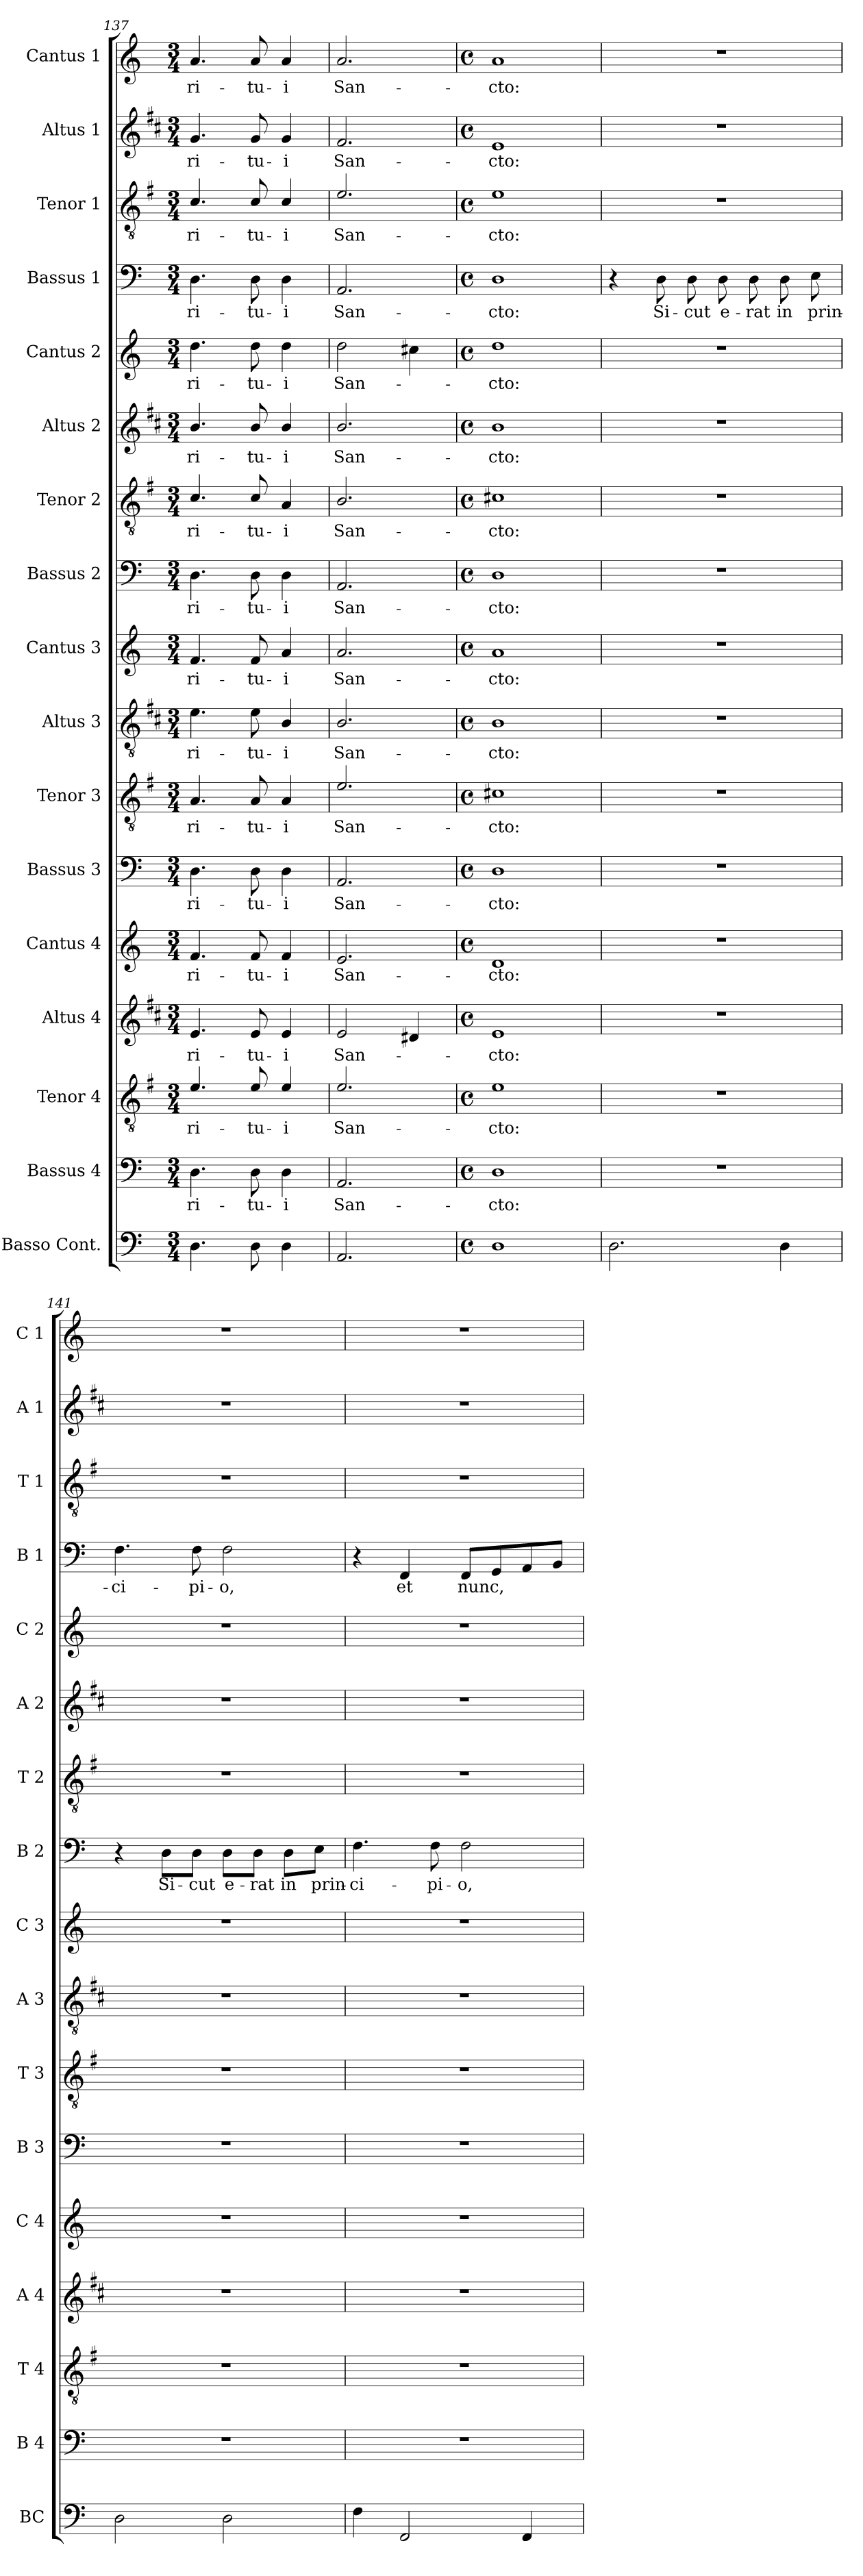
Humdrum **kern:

**kern	**kern	**text	**kern	**text	**kern	**text	**kern	**text	**kern	**text	**kern	**text	**kern	**text	**kern	**text	**kern	**text	**kern	**text	**kern	**text	**kern	**text	**kern	**text	**kern	**text	**kern	**text	**kern	**text
*part17	*part16	*part16	*part15	*part15	*part14	*part14	*part13	*part13	*part12	*part12	*part11	*part11	*part10	*part10	*part9	*part9	*part8	*part8	*part7	*part7	*part6	*part6	*part5	*part5	*part4	*part4	*part3	*part3	*part2	*part2	*part1	*part1
*staff17	*staff16	*staff16	*staff15	*staff15	*staff14	*staff14	*staff13	*staff13	*staff12	*staff12	*staff11	*staff11	*staff10	*staff10	*staff9	*staff9	*staff8	*staff8	*staff7	*staff7	*staff6	*staff6	*staff5	*staff5	*staff4	*staff4	*staff3	*staff3	*staff2	*staff2	*staff1	*staff1
*I"Basso Cont.	*I"Bassus 4	*	*I"Tenor 4	*	*I"Altus 4	*	*I"Cantus 4	*	*I"Bassus 3	*	*I"Tenor 3	*	*I"Altus 3	*	*I"Cantus 3	*	*I"Bassus 2	*	*I"Tenor 2	*	*I"Altus 2	*	*I"Cantus 2	*	*I"Bassus 1	*	*I"Tenor 1	*	*I"Altus 1	*	*I"Cantus 1	*
*I'BC	*I'B 4	*	*I'T 4	*	*I'A 4	*	*I'C 4	*	*I'B 3	*	*I'T 3	*	*I'A 3	*	*I'C 3	*	*I'B 2	*	*I'T 2	*	*I'A 2	*	*I'C 2	*	*I'B 1	*	*I'T 1	*	*I'A 1	*	*I'C 1	*
*clefF4	*clefF4	*	*clefGv2	*	*clefG2	*	*clefG2	*	*clefF4	*	*clefGv2	*	*clefGv2	*	*clefG2	*	*clefF4	*	*clefGv2	*	*clefG2	*	*clefG2	*	*clefF4	*	*clefGv2	*	*clefG2	*	*clefG2	*
*	*	*	*ITrd4c7	*	*ITrd1c2	*	*	*	*	*	*ITrd4c7	*	*ITrd1c2	*	*	*	*	*	*ITrd4c7	*	*ITrd1c2	*	*	*	*	*	*ITrd4c7	*	*ITrd1c2	*	*	*
*k[]	*k[]	*	*k[]	*	*k[]	*	*k[]	*	*k[]	*	*k[]	*	*k[]	*	*k[]	*	*k[]	*	*k[]	*	*k[]	*	*k[]	*	*k[]	*	*k[]	*	*k[]	*	*k[]	*
*C:	*C:	*	*C:	*	*C:	*	*C:	*	*C:	*	*C:	*	*C:	*	*C:	*	*C:	*	*C:	*	*C:	*	*C:	*	*C:	*	*C:	*	*C:	*	*C:	*
*M3/4	*M3/4	*	*M3/4	*	*M3/4	*	*M3/4	*	*M3/4	*	*M3/4	*	*M3/4	*	*M3/4	*	*M3/4	*	*M3/4	*	*M3/4	*	*M3/4	*	*M3/4	*	*M3/4	*	*M3/4	*	*M3/4	*
=137	=137	=137	=137	=137	=137	=137	=137	=137	=137	=137	=137	=137	=137	=137	=137	=137	=137	=137	=137	=137	=137	=137	=137	=137	=137	=137	=137	=137	=137	=137	=137	=137
!	!	!LO:LY:b	!	!LO:LY:b	!	!LO:LY:b	!	!LO:LY:b	!	!LO:LY:b	!	!LO:LY:b	!	!LO:LY:b	!	!LO:LY:b	!	!LO:LY:b	!	!LO:LY:b	!	!LO:LY:b	!	!LO:LY:b	!	!LO:LY:b	!	!LO:LY:b	!	!LO:LY:b	!	!LO:LY:b
4.D\	4.D\	-ri-	4.A/	-ri-	4.d/	-ri-	4.f/	-ri-	4.D\	-ri-	4.D/	-ri-	4.d\	-ri-	4.f/	-ri-	4.D\	-ri-	4.F/	-ri-	4.a/	-ri-	4.dd\	-ri-	4.D\	-ri-	4.F/	-ri-	4.f/	-ri-	4.a/	-ri-
!	!	!LO:LY:b	!	!LO:LY:b	!	!LO:LY:b	!	!LO:LY:b	!	!LO:LY:b	!	!LO:LY:b	!	!LO:LY:b	!	!LO:LY:b	!	!LO:LY:b	!	!LO:LY:b	!	!LO:LY:b	!	!LO:LY:b	!	!LO:LY:b	!	!LO:LY:b	!	!LO:LY:b	!	!LO:LY:b
8D\	8D\	-tu-	8A/	-tu-	8d/	-tu-	8f/	-tu-	8D\	-tu-	8D/	-tu-	8d\	-tu-	8f/	-tu-	8D\	-tu-	8F/	-tu-	8a/	-tu-	8dd\	-tu-	8D\	-tu-	8F/	-tu-	8f/	-tu-	8a/	-tu-
!	!	!LO:LY:b	!	!LO:LY:b	!	!LO:LY:b	!	!LO:LY:b	!	!LO:LY:b	!	!LO:LY:b	!	!LO:LY:b	!	!LO:LY:b	!	!LO:LY:b	!	!LO:LY:b	!	!LO:LY:b	!	!LO:LY:b	!	!LO:LY:b	!	!LO:LY:b	!	!LO:LY:b	!	!LO:LY:b
4D\	4D\	-i	4A/	-i	4d/	-i	4f/	-i	4D\	-i	4D/	-i	4A/	-i	4a/	-i	4D\	-i	4D/	-i	4a/	-i	4dd\	-i	4D\	-i	4F/	-i	4f/	-i	4a/	-i
=138	=138	=138	=138	=138	=138	=138	=138	=138	=138	=138	=138	=138	=138	=138	=138	=138	=138	=138	=138	=138	=138	=138	=138	=138	=138	=138	=138	=138	=138	=138	=138	=138
!	!	!LO:LY:b	!	!LO:LY:b	!	!LO:LY:b	!	!LO:LY:b	!	!LO:LY:b	!	!LO:LY:b	!	!LO:LY:b	!	!LO:LY:b	!	!LO:LY:b	!	!LO:LY:b	!	!LO:LY:b	!	!LO:LY:b	!	!LO:LY:b	!	!LO:LY:b	!	!LO:LY:b	!	!LO:LY:b
2.AA/	2.AA/	San-	2.A/	San-	2d/	San-	2.e/	San-	2.AA/	San-	2.A/	San-	2.A/	San-	2.a/	San-	2.AA/	San-	2.E/	San-	2.a/	San-	2dd\	San-	2.AA/	San-	2.A/	San-	2.e/	San-	2.a/	San-
.	.	.	.	.	4c#X/	.	.	.	.	.	.	.	.	.	.	.	.	.	.	.	.	.	4cc#X\	.	.	.	.	.	.	.	.	.
=139	=139	=139	=139	=139	=139	=139	=139	=139	=139	=139	=139	=139	=139	=139	=139	=139	=139	=139	=139	=139	=139	=139	=139	=139	=139	=139	=139	=139	=139	=139	=139	=139
*M4/4	*M4/4	*	*M4/4	*	*M4/4	*	*M4/4	*	*M4/4	*	*M4/4	*	*M4/4	*	*M4/4	*	*M4/4	*	*M4/4	*	*M4/4	*	*M4/4	*	*M4/4	*	*M4/4	*	*M4/4	*	*M4/4	*
*met(c)	*met(c)	*	*met(c)	*	*met(c)	*	*met(c)	*	*met(c)	*	*met(c)	*	*met(c)	*	*met(c)	*	*met(c)	*	*met(c)	*	*met(c)	*	*met(c)	*	*met(c)	*	*met(c)	*	*met(c)	*	*met(c)	*
!	!	!LO:LY:b	!	!LO:LY:b	!	!LO:LY:b	!	!LO:LY:b	!	!LO:LY:b	!	!LO:LY:b	!	!LO:LY:b	!	!LO:LY:b	!	!LO:LY:b	!	!LO:LY:b	!	!LO:LY:b	!	!LO:LY:b	!	!LO:LY:b	!	!LO:LY:b	!	!LO:LY:b	!	!LO:LY:b
1D	1D	-cto:	1A	-cto:	1d	-cto:	1d	-cto:	1D	-cto:	1F#X	-cto:	1A	-cto:	1a	-cto:	1D	-cto:	1F#X	-cto:	1a	-cto:	1dd	-cto:	1D	-cto:	1A	-cto:	1d	-cto:	1a	-cto:
=140	=140	=140	=140	=140	=140	=140	=140	=140	=140	=140	=140	=140	=140	=140	=140	=140	=140	=140	=140	=140	=140	=140	=140	=140	=140	=140	=140	=140	=140	=140	=140	=140
2.D\	1r	.	1r	.	1r	.	1r	.	1r	.	1r	.	1r	.	1r	.	1r	.	1r	.	1r	.	1r	.	4r	.	1r	.	1r	.	1r	.
!	!	!	!	!	!	!	!	!	!	!	!	!	!	!	!	!	!	!	!	!	!	!	!	!	!	!LO:LY:b	!	!	!	!	!	!
.	.	.	.	.	.	.	.	.	.	.	.	.	.	.	.	.	.	.	.	.	.	.	.	.	8D\	Si-	.	.	.	.	.	.
!	!	!	!	!	!	!	!	!	!	!	!	!	!	!	!	!	!	!	!	!	!	!	!	!	!	!LO:LY:b	!	!	!	!	!	!
.	.	.	.	.	.	.	.	.	.	.	.	.	.	.	.	.	.	.	.	.	.	.	.	.	8D\	-cut	.	.	.	.	.	.
!	!	!	!	!	!	!	!	!	!	!	!	!	!	!	!	!	!	!	!	!	!	!	!	!	!	!LO:LY:b	!	!	!	!	!	!
.	.	.	.	.	.	.	.	.	.	.	.	.	.	.	.	.	.	.	.	.	.	.	.	.	8D\	e-	.	.	.	.	.	.
!	!	!	!	!	!	!	!	!	!	!	!	!	!	!	!	!	!	!	!	!	!	!	!	!	!	!LO:LY:b	!	!	!	!	!	!
.	.	.	.	.	.	.	.	.	.	.	.	.	.	.	.	.	.	.	.	.	.	.	.	.	8D\	-rat	.	.	.	.	.	.
!	!	!	!	!	!	!	!	!	!	!	!	!	!	!	!	!	!	!	!	!	!	!	!	!	!	!LO:LY:b	!	!	!	!	!	!
4D\	.	.	.	.	.	.	.	.	.	.	.	.	.	.	.	.	.	.	.	.	.	.	.	.	8D\	in	.	.	.	.	.	.
!	!	!	!	!	!	!	!	!	!	!	!	!	!	!	!	!	!	!	!	!	!	!	!	!	!	!LO:LY:b	!	!	!	!	!	!
.	.	.	.	.	.	.	.	.	.	.	.	.	.	.	.	.	.	.	.	.	.	.	.	.	8E\	prin-	.	.	.	.	.	.
!!LO:PB:g=z
=141	=141	=141	=141	=141	=141	=141	=141	=141	=141	=141	=141	=141	=141	=141	=141	=141	=141	=141	=141	=141	=141	=141	=141	=141	=141	=141	=141	=141	=141	=141	=141	=141
!	!	!	!	!	!	!	!	!	!	!	!	!	!	!	!	!	!	!	!	!	!	!	!	!	!	!LO:LY:b	!	!	!	!	!	!
2D\	1r	.	1r	.	1r	.	1r	.	1r	.	1r	.	1r	.	1r	.	4r	.	1r	.	1r	.	1r	.	4.F\	-ci-	1r	.	1r	.	1r	.
!	!	!	!	!	!	!	!	!	!	!	!	!	!	!	!	!	!	!LO:LY:b	!	!	!	!	!	!	!	!	!	!	!	!	!	!
.	.	.	.	.	.	.	.	.	.	.	.	.	.	.	.	.	8D\L	Si-	.	.	.	.	.	.	.	.	.	.	.	.	.	.
!	!	!	!	!	!	!	!	!	!	!	!	!	!	!	!	!	!	!LO:LY:b	!	!	!	!	!	!	!	!LO:LY:b	!	!	!	!	!	!
.	.	.	.	.	.	.	.	.	.	.	.	.	.	.	.	.	8D\J	-cut	.	.	.	.	.	.	8F\	-pi-	.	.	.	.	.	.
!	!	!	!	!	!	!	!	!	!	!	!	!	!	!	!	!	!	!LO:LY:b	!	!	!	!	!	!	!	!LO:LY:b	!	!	!	!	!	!
2D\	.	.	.	.	.	.	.	.	.	.	.	.	.	.	.	.	8D\L	e-	.	.	.	.	.	.	2F\	-o,	.	.	.	.	.	.
!	!	!	!	!	!	!	!	!	!	!	!	!	!	!	!	!	!	!LO:LY:b	!	!	!	!	!	!	!	!	!	!	!	!	!	!
.	.	.	.	.	.	.	.	.	.	.	.	.	.	.	.	.	8D\J	-rat	.	.	.	.	.	.	.	.	.	.	.	.	.	.
!	!	!	!	!	!	!	!	!	!	!	!	!	!	!	!	!	!	!LO:LY:b	!	!	!	!	!	!	!	!	!	!	!	!	!	!
.	.	.	.	.	.	.	.	.	.	.	.	.	.	.	.	.	8D\L	in	.	.	.	.	.	.	.	.	.	.	.	.	.	.
!	!	!	!	!	!	!	!	!	!	!	!	!	!	!	!	!	!	!LO:LY:b	!	!	!	!	!	!	!	!	!	!	!	!	!	!
.	.	.	.	.	.	.	.	.	.	.	.	.	.	.	.	.	8E\J	prin-	.	.	.	.	.	.	.	.	.	.	.	.	.	.
=142	=142	=142	=142	=142	=142	=142	=142	=142	=142	=142	=142	=142	=142	=142	=142	=142	=142	=142	=142	=142	=142	=142	=142	=142	=142	=142	=142	=142	=142	=142	=142	=142
!	!	!	!	!	!	!	!	!	!	!	!	!	!	!	!	!	!	!LO:LY:b	!	!	!	!	!	!	!	!	!	!	!	!	!	!
4F\	1r	.	1r	.	1r	.	1r	.	1r	.	1r	.	1r	.	1r	.	4.F\	-ci-	1r	.	1r	.	1r	.	4r	.	1r	.	1r	.	1r	.
!	!	!	!	!	!	!	!	!	!	!	!	!	!	!	!	!	!	!	!	!	!	!	!	!	!	!LO:LY:b	!	!	!	!	!	!
2FF/	.	.	.	.	.	.	.	.	.	.	.	.	.	.	.	.	.	.	.	.	.	.	.	.	4FF/	et	.	.	.	.	.	.
!	!	!	!	!	!	!	!	!	!	!	!	!	!	!	!	!	!	!LO:LY:b	!	!	!	!	!	!	!	!	!	!	!	!	!	!
.	.	.	.	.	.	.	.	.	.	.	.	.	.	.	.	.	8F\	-pi-	.	.	.	.	.	.	.	.	.	.	.	.	.	.
!	!	!	!	!	!	!	!	!	!	!	!	!	!	!	!	!	!	!LO:LY:b	!	!	!	!	!	!	!	!LO:LY:b	!	!	!	!	!	!
.	.	.	.	.	.	.	.	.	.	.	.	.	.	.	.	.	2F\	-o,	.	.	.	.	.	.	8FF/L	nunc,	.	.	.	.	.	.
.	.	.	.	.	.	.	.	.	.	.	.	.	.	.	.	.	.	.	.	.	.	.	.	.	8GG/	.	.	.	.	.	.	.
4FF/	.	.	.	.	.	.	.	.	.	.	.	.	.	.	.	.	.	.	.	.	.	.	.	.	8AA/	.	.	.	.	.	.	.
.	.	.	.	.	.	.	.	.	.	.	.	.	.	.	.	.	.	.	.	.	.	.	.	.	8BB/J	.	.	.	.	.	.	.
=	=	=	=	=	=	=	=	=	=	=	=	=	=	=	=	=	=	=	=	=	=	=	=	=	=	=	=	=	=	=	=	=
*-	*-	*-	*-	*-	*-	*-	*-	*-	*-	*-	*-	*-	*-	*-	*-	*-	*-	*-	*-	*-	*-	*-	*-	*-	*-	*-	*-	*-	*-	*-	*-	*-
